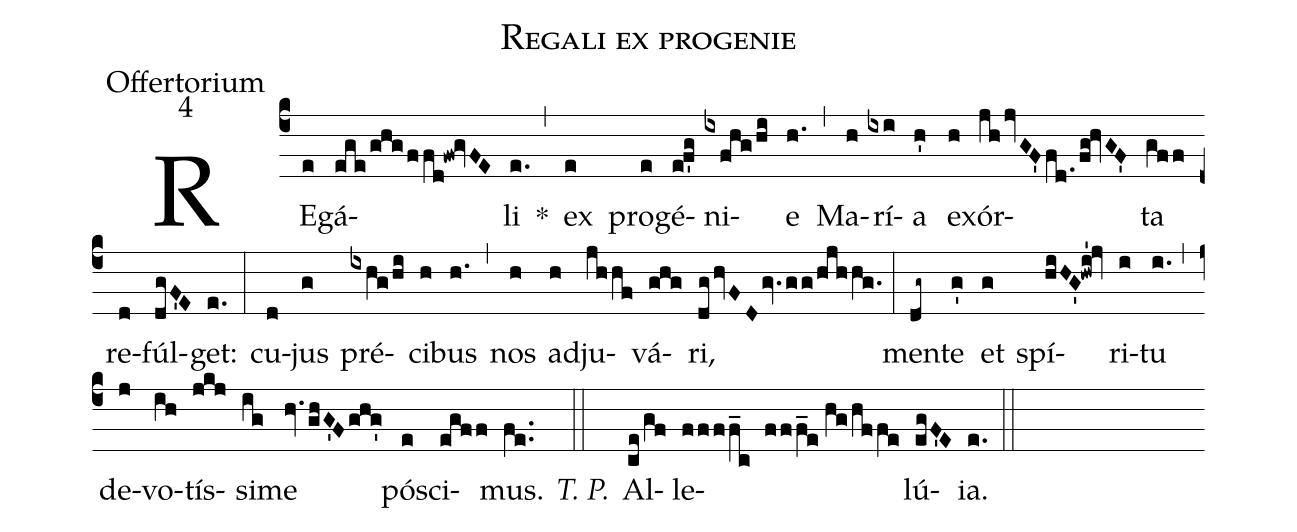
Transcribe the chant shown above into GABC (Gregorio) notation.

name:Regali ex progenie;
office-part:Offertorium;
mode:4;
%%
(c4) RE(e)gá(ege/ghg/ffd!fw!gvFE)li(e.) *(,) ex(e) pro(e)gé(e!f'g)ni(ixfhg/hi)e(h.) (,) Ma(h)rí(ixi)a(h') ex(h)ór(jh/jvGF'/fd./fg!hvGF')ta(gff) re(d)fúl(dgF'E)get:(e.) (:)
cu(d)jus(g) pré(ixhg/hi)ci(h)bus(h.) (,) nos(h) ad(h)ju(jhhf)vá(ghg)ri,(dg/hvFD/gv.gg/hjhhg.) (:)
men(dg~)te(g') et(g) spí(hiHG'!hwi'!jv)ri(i)tu(i.) (,) de(j)vo(ih)tís(jkj)si(ig)me(hv./ghG'F/ghg') pó(e)sci(egff)mus.(fe..) <i>T. P.</i>(::)
Al(ce/gf)le(ffff_c fff_e//hg/hffe)lú(egF'E)ia.(e.) (::)
